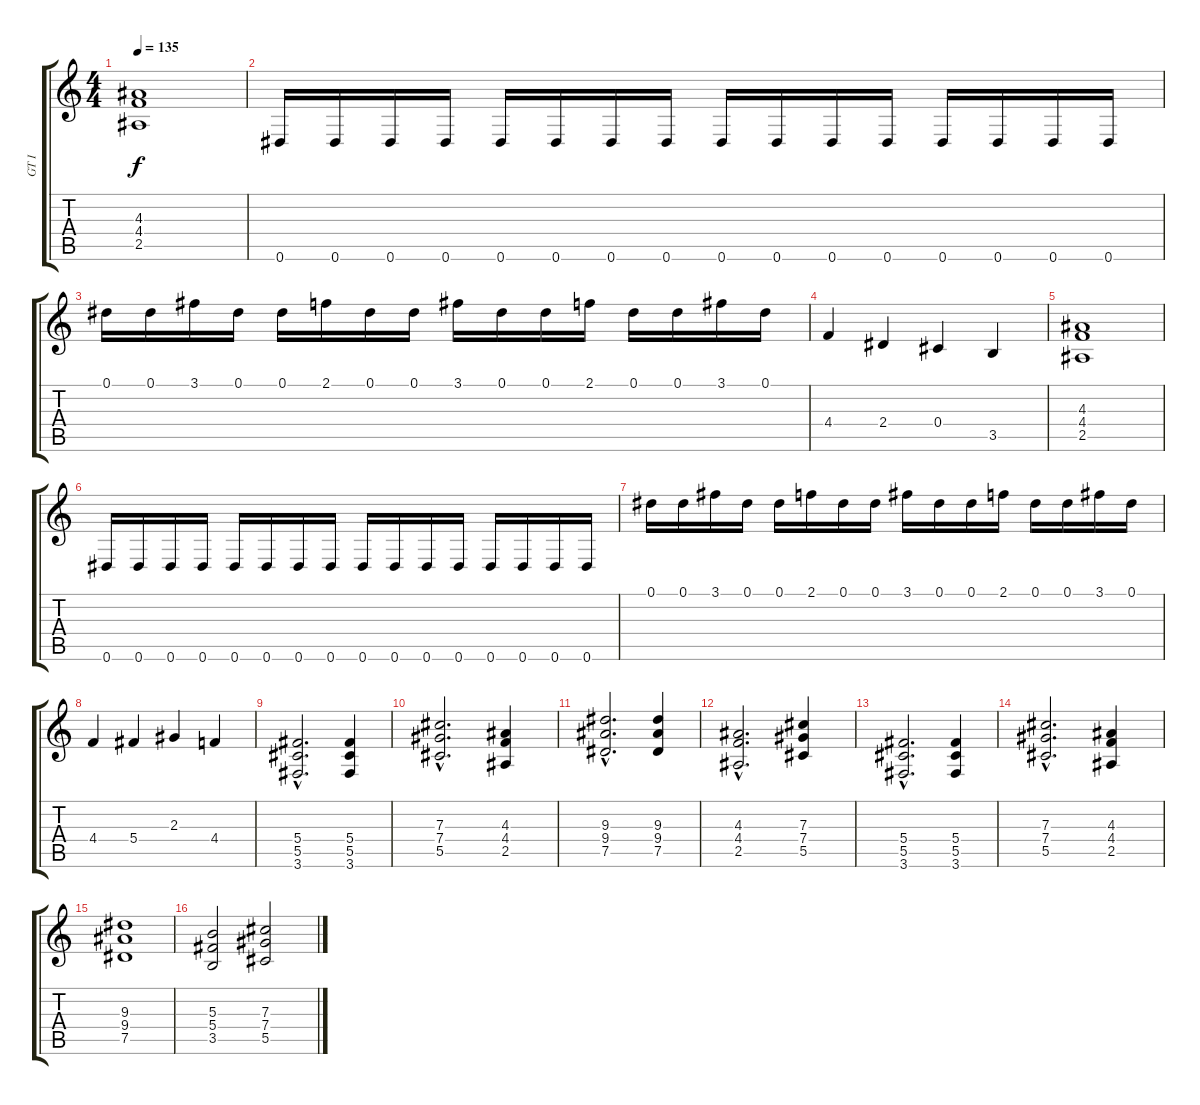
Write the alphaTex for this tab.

\track ("GT I" "GT I") {instrument distortionguitar}
\staff {score tabs}
\tuning (Eb4 Bb3 Gb3 Db3 Ab2 Eb2) {hide}
\ts (4 4)
\tempo 135
\clef g2
\ks c
(4.3 4.4 2.5).1{dy f} |
0.6.16 0.6.16 0.6.16 0.6.16 0.6.16 0.6.16 0.6.16 0.6.16 0.6.16 0.6.16 0.6.16 0.6.16 0.6.16 0.6.16 0.6.16 0.6.16 |
0.1.16 0.1.16 3.1.16 0.1.16 0.1.16 2.1.16 0.1.16 0.1.16 3.1.16 0.1.16 0.1.16 2.1.16 0.1.16 0.1.16 3.1.16 0.1.16 |
4.4.4 2.4.4 0.4.4 3.5.4 |
(4.3 4.4 2.5).1 |
0.6.16 0.6.16 0.6.16 0.6.16 0.6.16 0.6.16 0.6.16 0.6.16 0.6.16 0.6.16 0.6.16 0.6.16 0.6.16 0.6.16 0.6.16 0.6.16 |
0.1.16 0.1.16 3.1.16 0.1.16 0.1.16 2.1.16 0.1.16 0.1.16 3.1.16 0.1.16 0.1.16 2.1.16 0.1.16 0.1.16 3.1.16 0.1.16 |
4.4.4 5.4.4 2.3.4 4.4.4 |
(5.4{hac} 5.5{hac} 3.6{hac}).2{d} (5.4 5.5 3.6).4 |
(7.3{hac} 7.4{hac} 5.5{hac}).2{d} (4.3 4.4 2.5).4 |
(9.3{hac} 9.4{hac} 7.5{hac}).2{d} (9.3 9.4 7.5).4 |
(4.3{hac} 4.4{hac} 2.5{hac}).2{d} (7.3 7.4 5.5).4 |
(5.4{hac} 5.5{hac} 3.6{hac}).2{d} (5.4 5.5 3.6).4 |
(7.3{hac} 7.4{hac} 5.5{hac}).2{d} (4.3 4.4 2.5).4 |
(9.3 9.4 7.5).1 |
(5.3 5.4 3.5).2 (7.3 7.4 5.5).2
